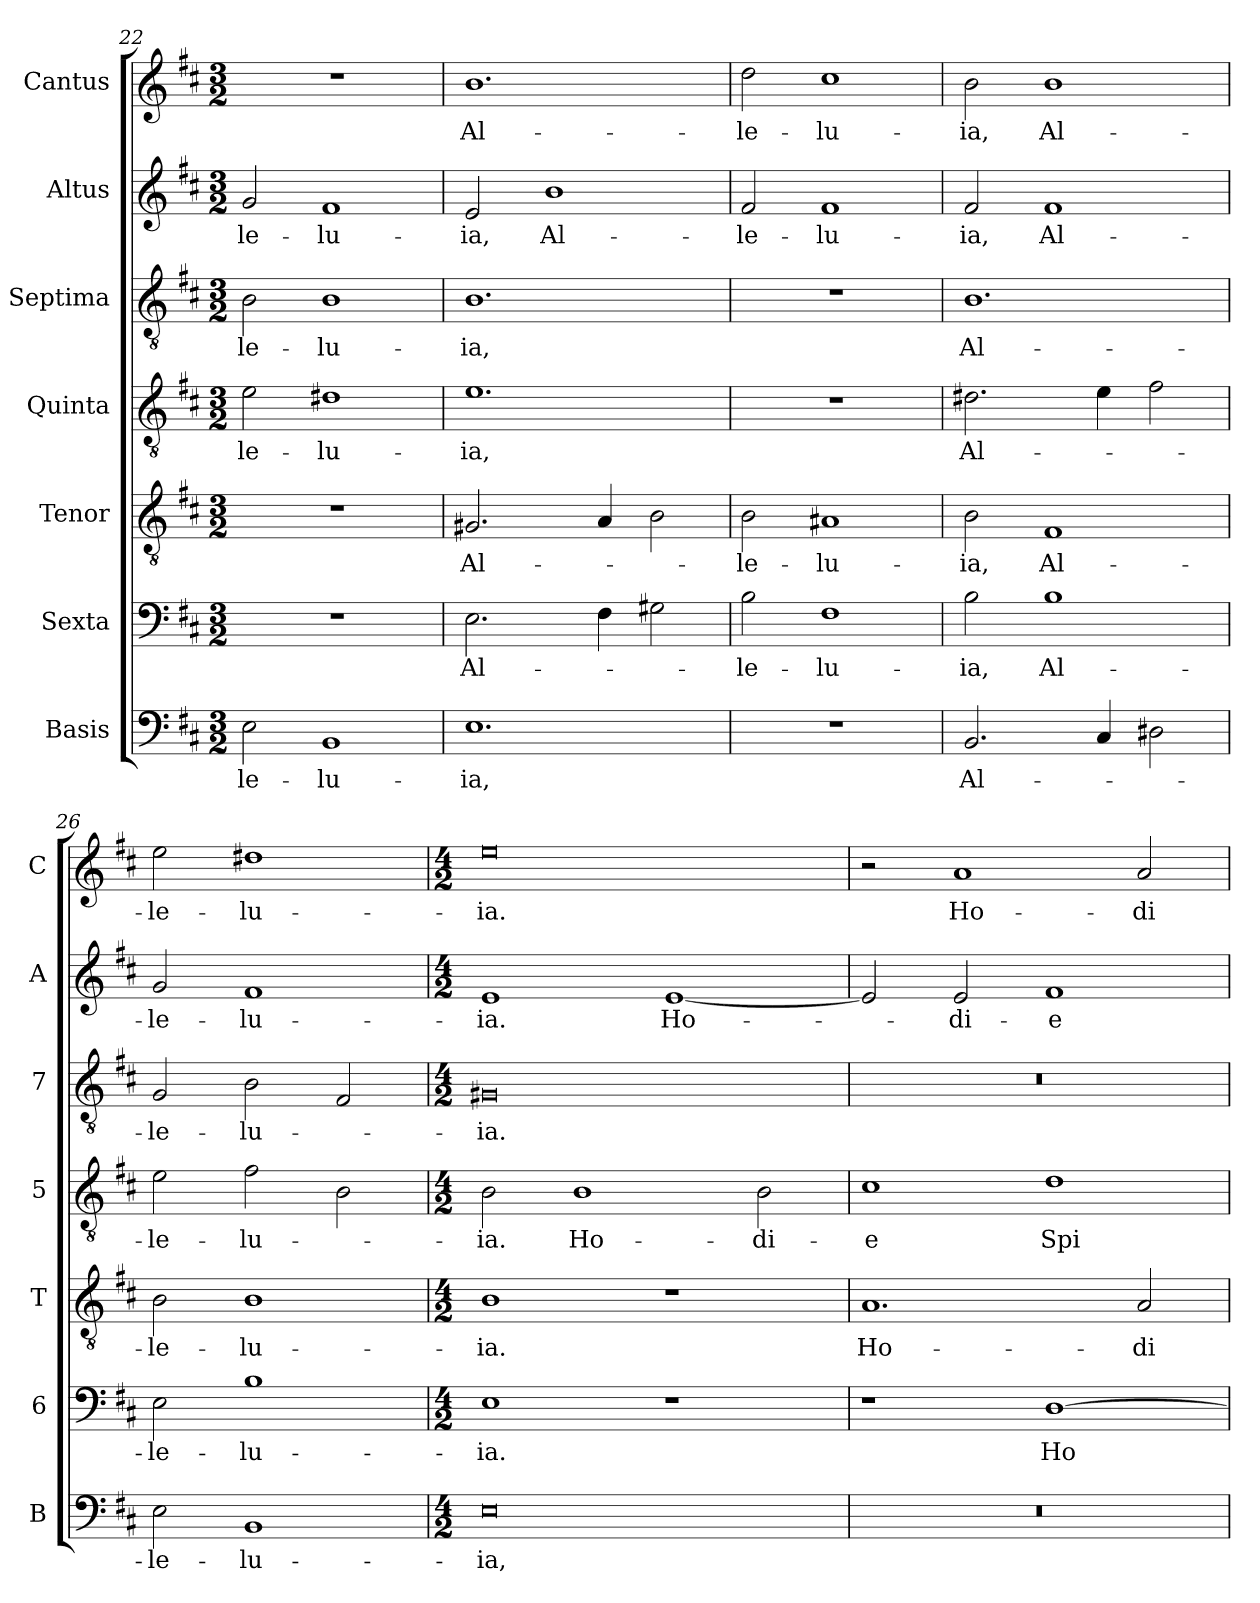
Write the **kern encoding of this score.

**kern	**text	**kern	**text	**kern	**text	**kern	**text	**kern	**text	**kern	**text	**kern	**text
*part7	*part7	*part6	*part6	*part5	*part5	*part4	*part4	*part3	*part3	*part2	*part2	*part1	*part1
*staff7	*staff7	*staff6	*staff6	*staff5	*staff5	*staff4	*staff4	*staff3	*staff3	*staff2	*staff2	*staff1	*staff1
*I"Basis	*	*I"Sexta	*	*I"Tenor	*	*I"Quinta	*	*I"Septima	*	*I"Altus	*	*I"Cantus	*
*I'B	*	*I'6	*	*I'T	*	*I'5	*	*I'7	*	*I'A	*	*I'C	*
*clefF4	*	*clefF4	*	*clefGv2	*	*clefGv2	*	*clefGv2	*	*clefG2	*	*clefG2	*
*k[f#c#]	*	*k[f#c#]	*	*k[f#c#]	*	*k[f#c#]	*	*k[f#c#]	*	*k[f#c#]	*	*k[f#c#]	*
*D:	*	*D:	*	*D:	*	*D:	*	*D:	*	*D:	*	*D:	*
*M3/2	*	*M3/2	*	*M3/2	*	*M3/2	*	*M3/2	*	*M3/2	*	*M3/2	*
=22	=22	=22	=22	=22	=22	=22	=22	=22	=22	=22	=22	=22	=22
!	!LO:LY:b	!	!	!	!	!	!LO:LY:b	!	!LO:LY:b	!	!LO:LY:b	!	!
2E\	-le-	1.r	.	1.r	.	2e\	-le-	2B\	-le-	2g/	-le-	1.r	.
!	!LO:LY:b	!	!	!	!	!	!LO:LY:b	!	!LO:LY:b	!	!LO:LY:b	!	!
1BB	-lu-	.	.	.	.	1d#X	-lu-	1B	-lu-	1f#	-lu-	.	.
=23	=23	=23	=23	=23	=23	=23	=23	=23	=23	=23	=23	=23	=23
!	!LO:LY:b	!	!LO:LY:b	!	!LO:LY:b	!	!LO:LY:b	!	!LO:LY:b	!	!LO:LY:b	!	!LO:LY:b
1.E	-ia,	2.E\	Al-	2.G#X/	Al-	1.e	-ia,	1.B	-ia,	2e/	-ia,	1.b	Al-
!	!	!	!	!	!	!	!	!	!	!	!LO:LY:b	!	!
.	.	.	.	.	.	.	.	.	.	1b	Al-	.	.
.	.	4F#\	.	4A/	.	.	.	.	.	.	.	.	.
.	.	2G#X\	.	2B\	.	.	.	.	.	.	.	.	.
=24	=24	=24	=24	=24	=24	=24	=24	=24	=24	=24	=24	=24	=24
!	!	!	!LO:LY:b	!	!LO:LY:b	!	!	!	!	!	!LO:LY:b	!	!LO:LY:b
1.r	.	2B\	-le-	2B\	-le-	1.r	.	1.r	.	2f#/	-le-	2dd\	-le-
!	!	!	!LO:LY:b	!	!LO:LY:b	!	!	!	!	!	!LO:LY:b	!	!LO:LY:b
.	.	1F#	-lu-	1A#X	-lu-	.	.	.	.	1f#	-lu-	1cc#	-lu-
!!LO:LB:g=z
=25	=25	=25	=25	=25	=25	=25	=25	=25	=25	=25	=25	=25	=25
!	!LO:LY:b	!	!LO:LY:b	!	!LO:LY:b	!	!LO:LY:b	!	!LO:LY:b	!	!LO:LY:b	!	!LO:LY:b
2.BB/	Al-	2B\	-ia,	2B\	-ia,	2.d#X\	Al-	1.B	Al-	2f#/	-ia,	2b\	-ia,
!	!	!	!LO:LY:b	!	!LO:LY:b	!	!	!	!	!	!LO:LY:b	!	!LO:LY:b
.	.	1B	Al-	1F#	Al-	.	.	.	.	1f#	Al-	1b	Al-
4C#/	.	.	.	.	.	4e\	.	.	.	.	.	.	.
2D#X\	.	.	.	.	.	2f#\	.	.	.	.	.	.	.
=26	=26	=26	=26	=26	=26	=26	=26	=26	=26	=26	=26	=26	=26
!	!LO:LY:b	!	!LO:LY:b	!	!LO:LY:b	!	!LO:LY:b	!	!LO:LY:b	!	!LO:LY:b	!	!LO:LY:b
2E\	-le-	2E\	-le-	2B\	-le-	2e\	-le-	2G/	-le-	2g/	-le-	2ee\	-le-
!	!LO:LY:b	!	!LO:LY:b	!	!LO:LY:b	!	!LO:LY:b	!	!LO:LY:b	!	!LO:LY:b	!	!LO:LY:b
1BB	-lu-	1B	-lu-	1B	-lu-	2f#\	-lu-	2B\	-lu-	1f#	-lu-	1dd#X	-lu-
.	.	.	.	.	.	2B\	.	2F#/	.	.	.	.	.
=27	=27	=27	=27	=27	=27	=27	=27	=27	=27	=27	=27	=27	=27
*M4/2	*	*M4/2	*	*M4/2	*	*M4/2	*	*M4/2	*	*M4/2	*	*M4/2	*
!	!LO:LY:b	!	!LO:LY:b	!	!LO:LY:b	!	!LO:LY:b	!	!LO:LY:b	!	!LO:LY:b	!	!LO:LY:b
0E	-ia,	1E	-ia.	1B	-ia.	2B\	-ia.	0G#X	-ia.	1e	-ia.	0ee	-ia.
!	!	!	!	!	!	!	!LO:LY:b	!	!	!	!	!	!
.	.	.	.	.	.	1B	Ho-	.	.	.	.	.	.
!	!	!	!	!	!	!	!	!	!	!	!LO:LY:b	!	!
.	.	1r	.	1r	.	.	.	.	.	[1e	Ho-	.	.
!	!	!	!	!	!	!	!LO:LY:b	!	!	!	!	!	!
.	.	.	.	.	.	2B\	-di-	.	.	.	.	.	.
=28	=28	=28	=28	=28	=28	=28	=28	=28	=28	=28	=28	=28	=28
!	!	!	!	!	!LO:LY:b	!	!LO:LY:b	!	!	!	!	!	!
0r	.	1r	.	1.A	Ho-	1c#	-e	0r	.	2e/]	.	2r	.
!	!	!	!	!	!	!	!	!	!	!	!LO:LY:b	!	!LO:LY:b
.	.	.	.	.	.	.	.	.	.	2e/	-di-	1a	Ho-
!	!	!	!LO:LY:b	!	!	!	!LO:LY:b	!	!	!	!LO:LY:b	!	!
.	.	[1D	Ho-	.	.	1d	Spi-	.	.	1f#	-e	.	.
!	!	!	!	!	!LO:LY:b	!	!	!	!	!	!	!	!LO:LY:b
.	.	.	.	2A/	-di-	.	.	.	.	.	.	2a/	-di-
=	=	=	=	=	=	=	=	=	=	=	=	=	=
*-	*-	*-	*-	*-	*-	*-	*-	*-	*-	*-	*-	*-	*-
